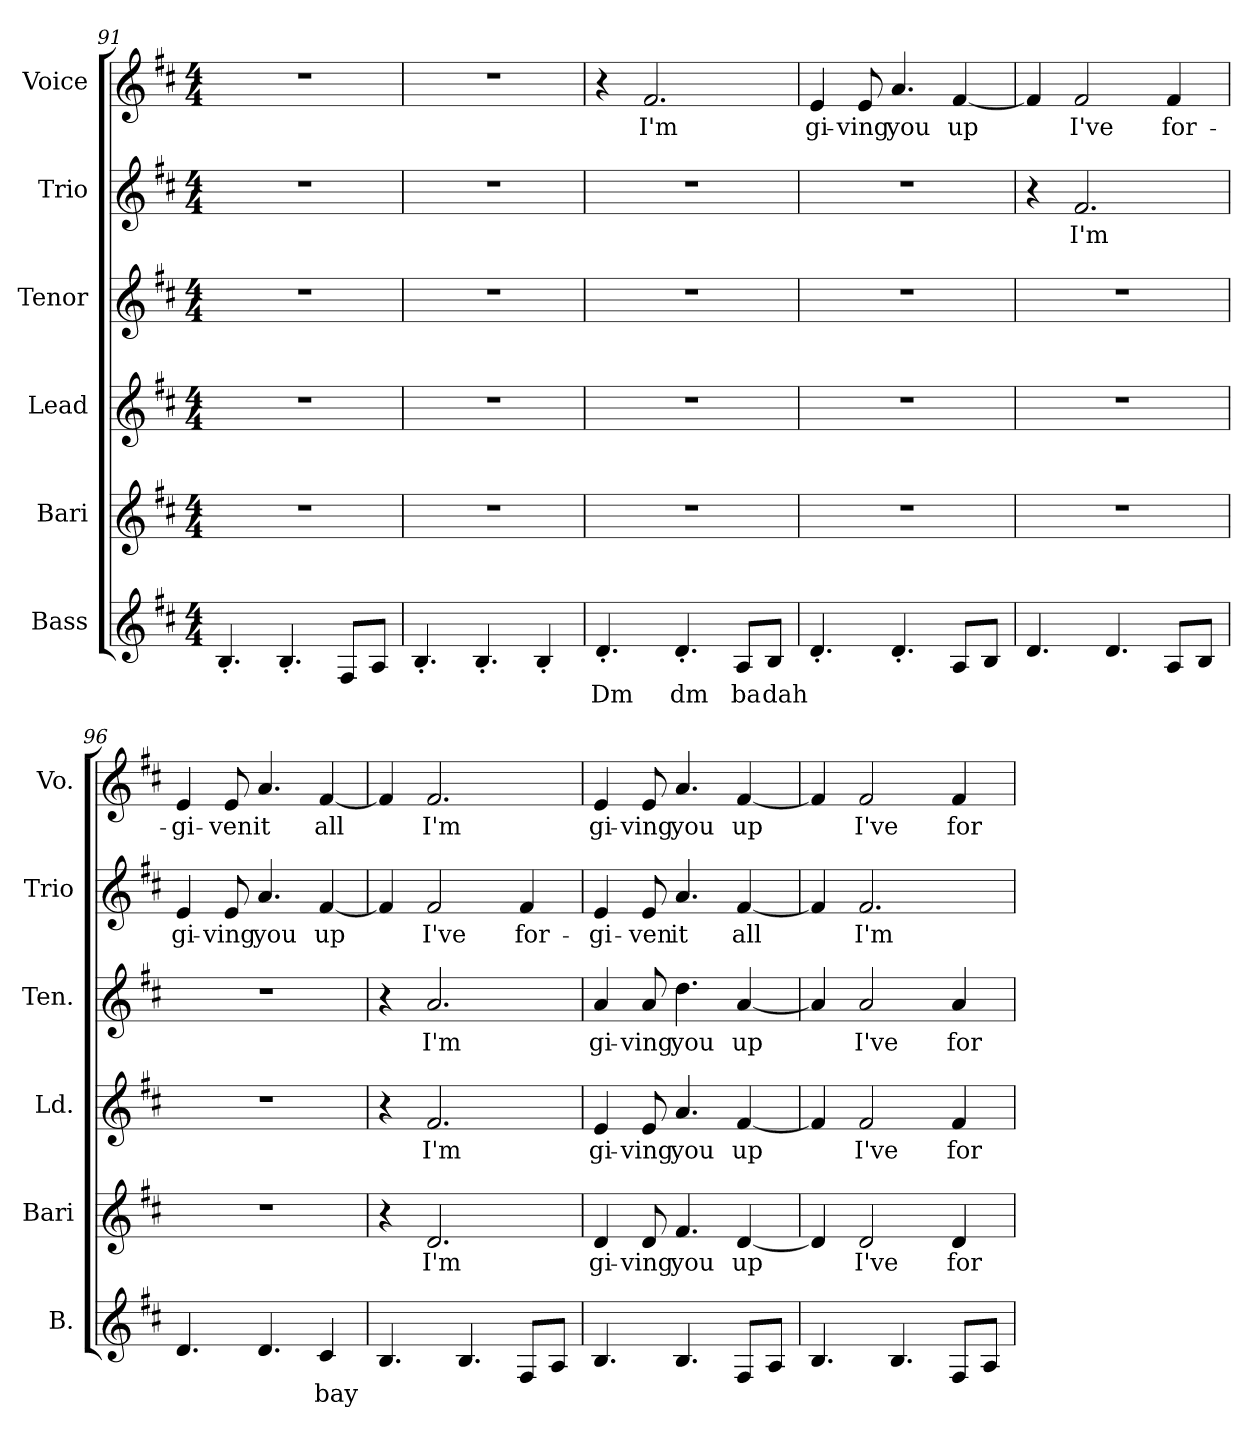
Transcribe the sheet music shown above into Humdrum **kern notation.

**kern	**text	**dynam	**kern	**text	**kern	**text	**kern	**text	**kern	**text	**kern	**text
*part6	*part6	*part6	*part5	*part5	*part4	*part4	*part3	*part3	*part2	*part2	*part1	*part1
*staff6	*staff6	*staff6	*staff5	*staff5	*staff4	*staff4	*staff3	*staff3	*staff2	*staff2	*staff1	*staff1
*I"Bass	*	*	*I"Bari	*	*I"Lead	*	*I"Tenor	*	*I"Trio	*	*I"Voice	*
*I'B.	*	*	*I'Bari	*	*I'Ld.	*	*I'Ten.	*	*I'Trio	*	*I'Vo.	*
!!LO:LB:g=z
*clefG2	*	*	*clefG2	*	*clefG2	*	*clefG2	*	*clefG2	*	*clefG2	*
*k[f#c#]	*	*	*k[f#c#]	*	*k[f#c#]	*	*k[f#c#]	*	*k[f#c#]	*	*k[f#c#]	*
*M4/4	*	*	*M4/4	*	*M4/4	*	*M4/4	*	*M4/4	*	*M4/4	*
=91	=91	=91	=91	=91	=91	=91	=91	=91	=91	=91	=91	=91
4.B'/	.	.	1r	.	1r	.	1r	.	1r	.	1r	.
4.B'/	.	.	.	.	.	.	.	.	.	.	.	.
8F#/L	.	.	.	.	.	.	.	.	.	.	.	.
8A/J	.	.	.	.	.	.	.	.	.	.	.	.
=92	=92	=92	=92	=92	=92	=92	=92	=92	=92	=92	=92	=92
4.B'/	.	.	1r	.	1r	.	1r	.	1r	.	1r	.
4.B'/	.	.	.	.	.	.	.	.	.	.	.	.
4B'/	.	.	.	.	.	.	.	.	.	.	.	.
=93	=93	=93	=93	=93	=93	=93	=93	=93	=93	=93	=93	=93
!	!LO:LY:b	!LO:DY:b	!	!	!	!	!	!	!	!	!	!
!	!	!LO:DY:n=1:b	!	!	!	!	!	!	!	!	!	!
4.d'/	Dm	mf mf	1r	.	1r	.	1r	.	1r	.	4r	.
!	!	!	!	!	!	!	!	!	!	!	!	!LO:LY:b
.	.	.	.	.	.	.	.	.	.	.	2.f#/	I'm
!	!LO:LY:b	!	!	!	!	!	!	!	!	!	!	!
4.d'/	dm	.	.	.	.	.	.	.	.	.	.	.
!	!LO:LY:b	!	!	!	!	!	!	!	!	!	!	!
8A/L	ba	.	.	.	.	.	.	.	.	.	.	.
!	!LO:LY:b	!	!	!	!	!	!	!	!	!	!	!
8B/J	dah	.	.	.	.	.	.	.	.	.	.	.
=94	=94	=94	=94	=94	=94	=94	=94	=94	=94	=94	=94	=94
!	!	!	!	!	!	!	!	!	!	!	!	!LO:LY:b
4.d'/	.	.	1r	.	1r	.	1r	.	1r	.	4e/	gi-
!	!	!	!	!	!	!	!	!	!	!	!	!LO:LY:b
.	.	.	.	.	.	.	.	.	.	.	8e/	-ving
!	!	!	!	!	!	!	!	!	!	!	!	!LO:LY:b
4.d'/	.	.	.	.	.	.	.	.	.	.	4.a/	you
!	!	!	!	!	!	!	!	!	!	!	!	!LO:LY:b
8A/L	.	.	.	.	.	.	.	.	.	.	[4f#/	up
8B/J	.	.	.	.	.	.	.	.	.	.	.	.
=95	=95	=95	=95	=95	=95	=95	=95	=95	=95	=95	=95	=95
4.d/	.	.	1r	.	1r	.	1r	.	4r	.	4f#/]	.
!	!	!	!	!	!	!	!	!	!	!LO:LY:b	!	!LO:LY:b
.	.	.	.	.	.	.	.	.	2.f#/	I'm	2f#/	I've
4.d/	.	.	.	.	.	.	.	.	.	.	.	.
!	!	!	!	!	!	!	!	!	!	!	!	!LO:LY:b
8A/L	.	.	.	.	.	.	.	.	.	.	4f#/	for-
8B/J	.	.	.	.	.	.	.	.	.	.	.	.
=96	=96	=96	=96	=96	=96	=96	=96	=96	=96	=96	=96	=96
!	!	!	!	!	!	!	!	!	!	!LO:LY:b	!	!LO:LY:b
4.d/	.	.	1r	.	1r	.	1r	.	4e/	gi-	4e/	-gi-
!	!	!	!	!	!	!	!	!	!	!LO:LY:b	!	!LO:LY:b
.	.	.	.	.	.	.	.	.	8e/	-ving	8e/	-ven
!	!	!	!	!	!	!	!	!	!	!LO:LY:b	!	!LO:LY:b
4.d/	.	.	.	.	.	.	.	.	4.a/	you	4.a/	it
!	!LO:LY:b	!	!	!	!	!	!	!	!	!LO:LY:b	!	!LO:LY:b
4c#/	bay	.	.	.	.	.	.	.	[4f#/	up	[4f#/	all
!!LO:PB:g=z
=97	=97	=97	=97	=97	=97	=97	=97	=97	=97	=97	=97	=97
4.B/	.	.	4r	.	4r	.	4r	.	4f#/]	.	4f#/]	.
!	!	!	!	!LO:LY:b	!	!LO:LY:b	!	!LO:LY:b	!	!LO:LY:b	!	!LO:LY:b
.	.	.	2.d/	I'm	2.f#/	I'm	2.a/	I'm	2f#/	I've	2.f#/	I'm
4.B/	.	.	.	.	.	.	.	.	.	.	.	.
!	!	!	!	!	!	!	!	!	!	!LO:LY:b	!	!
8F#/L	.	.	.	.	.	.	.	.	4f#/	for-	.	.
8A/J	.	.	.	.	.	.	.	.	.	.	.	.
=98	=98	=98	=98	=98	=98	=98	=98	=98	=98	=98	=98	=98
!	!	!	!	!LO:LY:b	!	!LO:LY:b	!	!LO:LY:b	!	!LO:LY:b	!	!LO:LY:b
4.B/	.	.	4d/	gi-	4e/	gi-	4a/	gi-	4e/	-gi-	4e/	gi-
!	!	!	!	!LO:LY:b	!	!LO:LY:b	!	!LO:LY:b	!	!LO:LY:b	!	!LO:LY:b
.	.	.	8d/	-ving	8e/	-ving	8a/	-ving	8e/	-ven	8e/	-ving
!	!	!	!	!LO:LY:b	!	!LO:LY:b	!	!LO:LY:b	!	!LO:LY:b	!	!LO:LY:b
4.B/	.	.	4.f#/	you	4.a/	you	4.dd\	you	4.a/	it	4.a/	you
!	!	!	!	!LO:LY:b	!	!LO:LY:b	!	!LO:LY:b	!	!LO:LY:b	!	!LO:LY:b
8F#/L	.	.	[4d/	up	[4f#/	up	[4a/	up	[4f#/	all	[4f#/	up
8A/J	.	.	.	.	.	.	.	.	.	.	.	.
=99	=99	=99	=99	=99	=99	=99	=99	=99	=99	=99	=99	=99
4.B/	.	.	4d/]	.	4f#/]	.	4a/]	.	4f#/]	.	4f#/]	.
!	!	!	!	!LO:LY:b	!	!LO:LY:b	!	!LO:LY:b	!	!LO:LY:b	!	!LO:LY:b
.	.	.	2d/	I've	2f#/	I've	2a/	I've	2.f#/	I'm	2f#/	I've
4.B/	.	.	.	.	.	.	.	.	.	.	.	.
!	!	!	!	!LO:LY:b	!	!LO:LY:b	!	!LO:LY:b	!	!	!	!LO:LY:b
8F#/L	.	.	4d/	for-	4f#/	for-	4a/	for-	.	.	4f#/	for-
8A/J	.	.	.	.	.	.	.	.	.	.	.	.
=	=	=	=	=	=	=	=	=	=	=	=	=
*-	*-	*-	*-	*-	*-	*-	*-	*-	*-	*-	*-	*-
